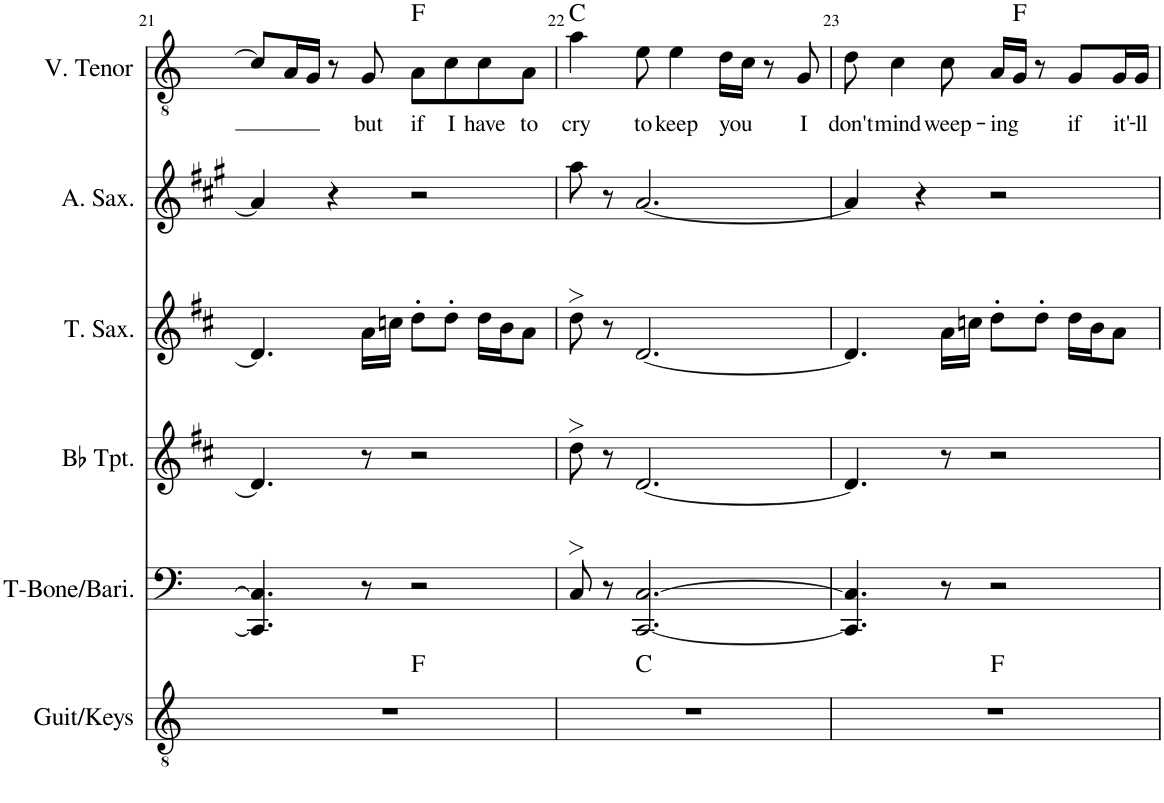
**kern	**harte	**kern	**kern	**kern	**kern	**kern	**text	**harte
*part6	*part6	*part5	*part4	*part3	*part2	*part1	*part1	*part1
*staff6	*	*staff5	*staff4	*staff3	*staff2	*staff1	*staff1	*
*I"Guit/Keys	*	*I"T-Bone/Bari	*I"Bb Trumpet	*I"Tenor Sax	*I"Alto Saxophone	*I"V. Tenor	*	*
*I'Guit/Keys	*	*I'T-Bone/Bari.	*I'Bb Tpt.	*I'T. Sax.	*I'A. Sax.	*I'V. Tenor	*	*
!!LO:PB:g=z
*clefGv2	*	*clefF4	*clefG2	*clefG2	*clefG2	*clefGv2	*	*
*	*	*	*Trd1c2	*Trd8c14	*Trd5c9	*	*	*
*k[]	*	*k[]	*k[f#c#]	*k[f#c#]	*k[f#c#g#]	*k[]	*	*
*M4/4	*	*M4/4	*M4/4	*M4/4	*M4/4	*M4/4	*	*
=21	=21	=21	=21	=21	=21	=21	=21	=21
*^	*	*	*	*	*	*	*	*
1r	2ryy	.	4.CC/] 4.C/]	4.d/]	4.d/]	4a/]	8c/L]	.	.
.	.	.	.	.	.	.	16A/L	.	.
.	.	.	.	.	.	.	16G/JJ	.	.
.	.	.	.	.	.	4r	8r	.	.
!	!	!	!	!	!	!	!	!LO:LY:b	!
.	.	.	8r	8r	16a\LL	.	8G/	but	.
.	.	.	.	.	16ccn\JJ	.	.	.	.
!	!	!	!	!	!	!	!	!LO:LY:b	!
.	2ryy	F:maj	2r	2r	8dd'\L	2r	8A\L	if	F:maj
!	!	!	!	!	!	!	!	!LO:LY:b	!
.	.	.	.	.	8dd'\J	.	8c\	I	.
!	!	!	!	!	!	!	!	!LO:LY:b	!
.	.	.	.	.	16dd\LL	.	8c\	have	.
.	.	.	.	.	16b\J	.	.	.	.
!	!	!	!	!	!	!	!	!LO:LY:b	!
.	.	.	.	.	8a\J	.	8A\J	to	.
=22	=22	=22	=22	=22	=22	=22	=22	=22	=22
!	!	!	!	!	!	!	!	!LO:LY:b	!
1r	4ryy	.	8C>/	8dd>\	8dd>\	8aa\	4a\	cry	C:maj
.	.	.	8r	8r	8r	8r	.	.	.
!	!	!	!	!	!	!	!	!LO:LY:b	!
.	2.ryy	C:maj	[2.CC/ [2.C/	[2.d/	[2.d/	[2.a/	8e\	to	.
!	!	!	!	!	!	!	!	!LO:LY:b	!
.	.	.	.	.	.	.	4e\	keep	.
!	!	!	!	!	!	!	!	!LO:LY:b	!
.	.	.	.	.	.	.	16d\LL	you	.
.	.	.	.	.	.	.	16c\JJ	.	.
.	.	.	.	.	.	.	8r	.	.
!	!	!	!	!	!	!	!	!LO:LY:b	!
.	.	.	.	.	.	.	8G/	I	.
=23	=23	=23	=23	=23	=23	=23	=23	=23	=23
!	!	!	!	!	!	!	!	!LO:LY:b	!
1r	2ryy	.	4.CC/] 4.C/]	4.d/]	4.d/]	4a/]	8d\	don't	.
!	!	!	!	!	!	!	!	!LO:LY:b	!
.	.	.	.	.	.	.	4c\	mind	.
.	.	.	.	.	.	4r	.	.	.
!	!	!	!	!	!	!	!	!LO:LY:b	!
.	.	.	8r	8r	16a\LL	.	8c\	weep-	.
.	.	.	.	.	16ccn\JJ	.	.	.	.
!	!	!	!	!	!	!	!	!LO:LY:b	!
.	2ryy	F:maj	2r	2r	8dd'\L	2r	16A/LL	-ing	.
.	.	.	.	.	.	.	16G/JJ	.	F:maj
.	.	.	.	.	8dd'\J	.	8r	.	.
!	!	!	!	!	!	!	!	!LO:LY:b	!
.	.	.	.	.	16dd\LL	.	8G/L	if	.
.	.	.	.	.	16b\J	.	.	.	.
!	!	!	!	!	!	!	!	!LO:LY:b	!
.	.	.	.	.	8a\J	.	16G/L	it'-	.
!	!	!	!	!	!	!	!	!LO:LY:b	!
.	.	.	.	.	.	.	16G/JJ	-ll	.
*v	*v	*	*	*	*	*	*	*	*
=	=	=	=	=	=	=	=	=
*-	*-	*-	*-	*-	*-	*-	*-	*-
